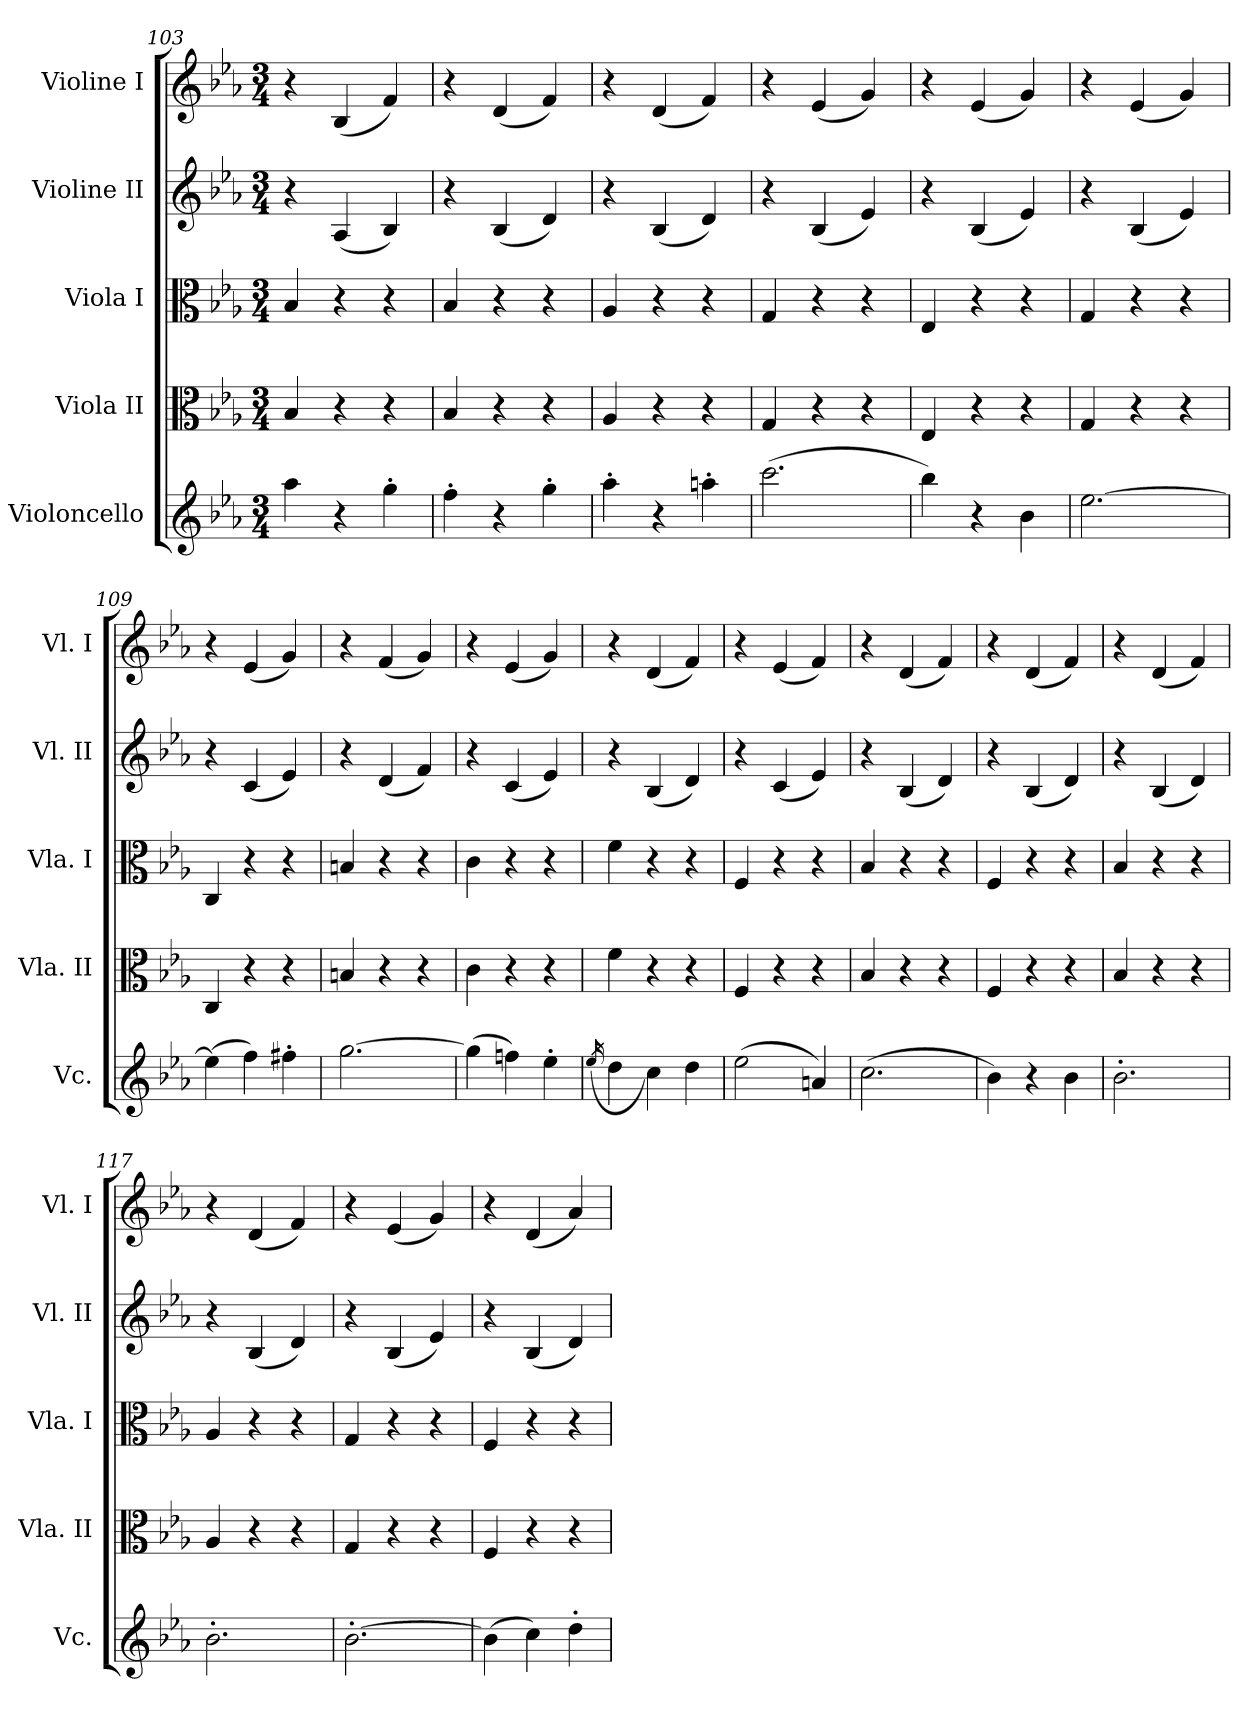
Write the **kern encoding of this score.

**kern	**kern	**kern	**kern	**kern
*part5	*part4	*part3	*part2	*part1
*staff5	*staff4	*staff3	*staff2	*staff1
*I"Violoncello	*I"Viola II	*I"Viola I	*I"Violine II	*I"Violine I
*I'Vc.	*I'Vla. II	*I'Vla. I	*I'Vl. II	*I'Vl. I
*clefG2	*clefC3	*clefC3	*clefG2	*clefG2
*k[b-e-a-]	*k[b-e-a-]	*k[b-e-a-]	*k[b-e-a-]	*k[b-e-a-]
*E-:	*E-:	*E-:	*E-:	*E-:
*M3/4	*M3/4	*M3/4	*M3/4	*M3/4
=103	=103	=103	=103	=103
4aa-	4B-	4B-	4r	4r
4r	4r	4r	(4A-	(4B-
4gg'	4r	4r	4B-)	4f)
=104	=104	=104	=104	=104
4ff'	4B-	4B-	4r	4r
4r	4r	4r	(4B-	(4d
4gg'	4r	4r	4d)	4f)
=105	=105	=105	=105	=105
4aa-'	4A-	4A-	4r	4r
4r	4r	4r	(4B-	(4d
4aan'	4r	4r	4d)	4f)
=106	=106	=106	=106	=106
(2.ccc	4G	4G	4r	4r
.	4r	4r	(4B-	(4e-
.	4r	4r	4e-)	4g)
=107	=107	=107	=107	=107
4bb-)	4E-	4E-	4r	4r
4r	4r	4r	(4B-	(4e-
4b-	4r	4r	4e-)	4g)
=108	=108	=108	=108	=108
[2.ee-	4G	4G	4r	4r
.	4r	4r	(4B-	(4e-
.	4r	4r	4e-)	4g)
=109	=109	=109	=109	=109
(4ee-]	4C	4C	4r	4r
4ff)	4r	4r	(4c	(4e-
4ff#X'	4r	4r	4e-)	4g)
=110	=110	=110	=110	=110
[2.gg	4Bn	4Bn	4r	4r
.	4r	4r	(4d	(4f
.	4r	4r	4f)	4g)
=111	=111	=111	=111	=111
(4gg]	4c	4c	4r	4r
4ffn)	4r	4r	(4c	(4e-
4ee-'	4r	4r	4e-)	4g)
=112	=112	=112	=112	=112
(16qee-	.	.	.	.
4dd	4f	4f	4r	4r
4cc)	4r	4r	(4B-	(4d
4dd	4r	4r	4d)	4f)
=113	=113	=113	=113	=113
(2ee-	4F	4F	4r	4r
.	4r	4r	(4c	(4e-
4an)	4r	4r	4e-)	4f)
=114	=114	=114	=114	=114
(2.cc	4B-	4B-	4r	4r
.	4r	4r	(4B-	(4d
.	4r	4r	4d)	4f)
=115	=115	=115	=115	=115
4b-)	4F	4F	4r	4r
4r	4r	4r	(4B-	(4d
4b-	4r	4r	4d)	4f)
=116	=116	=116	=116	=116
2.b-'	4B-	4B-	4r	4r
.	4r	4r	(4B-	(4d
.	4r	4r	4d)	4f)
=117	=117	=117	=117	=117
2.b-'	4A-	4A-	4r	4r
.	4r	4r	(4B-	(4d
.	4r	4r	4d)	4f)
=118	=118	=118	=118	=118
[2.b-'	4G	4G	4r	4r
.	4r	4r	(4B-	(4e-
.	4r	4r	4e-)	4g)
=119	=119	=119	=119	=119
(4b-]	4F	4F	4r	4r
4cc)	4r	4r	(4B-	(4d
4dd'	4r	4r	4d)	4a-)
=	=	=	=	=
*-	*-	*-	*-	*-
